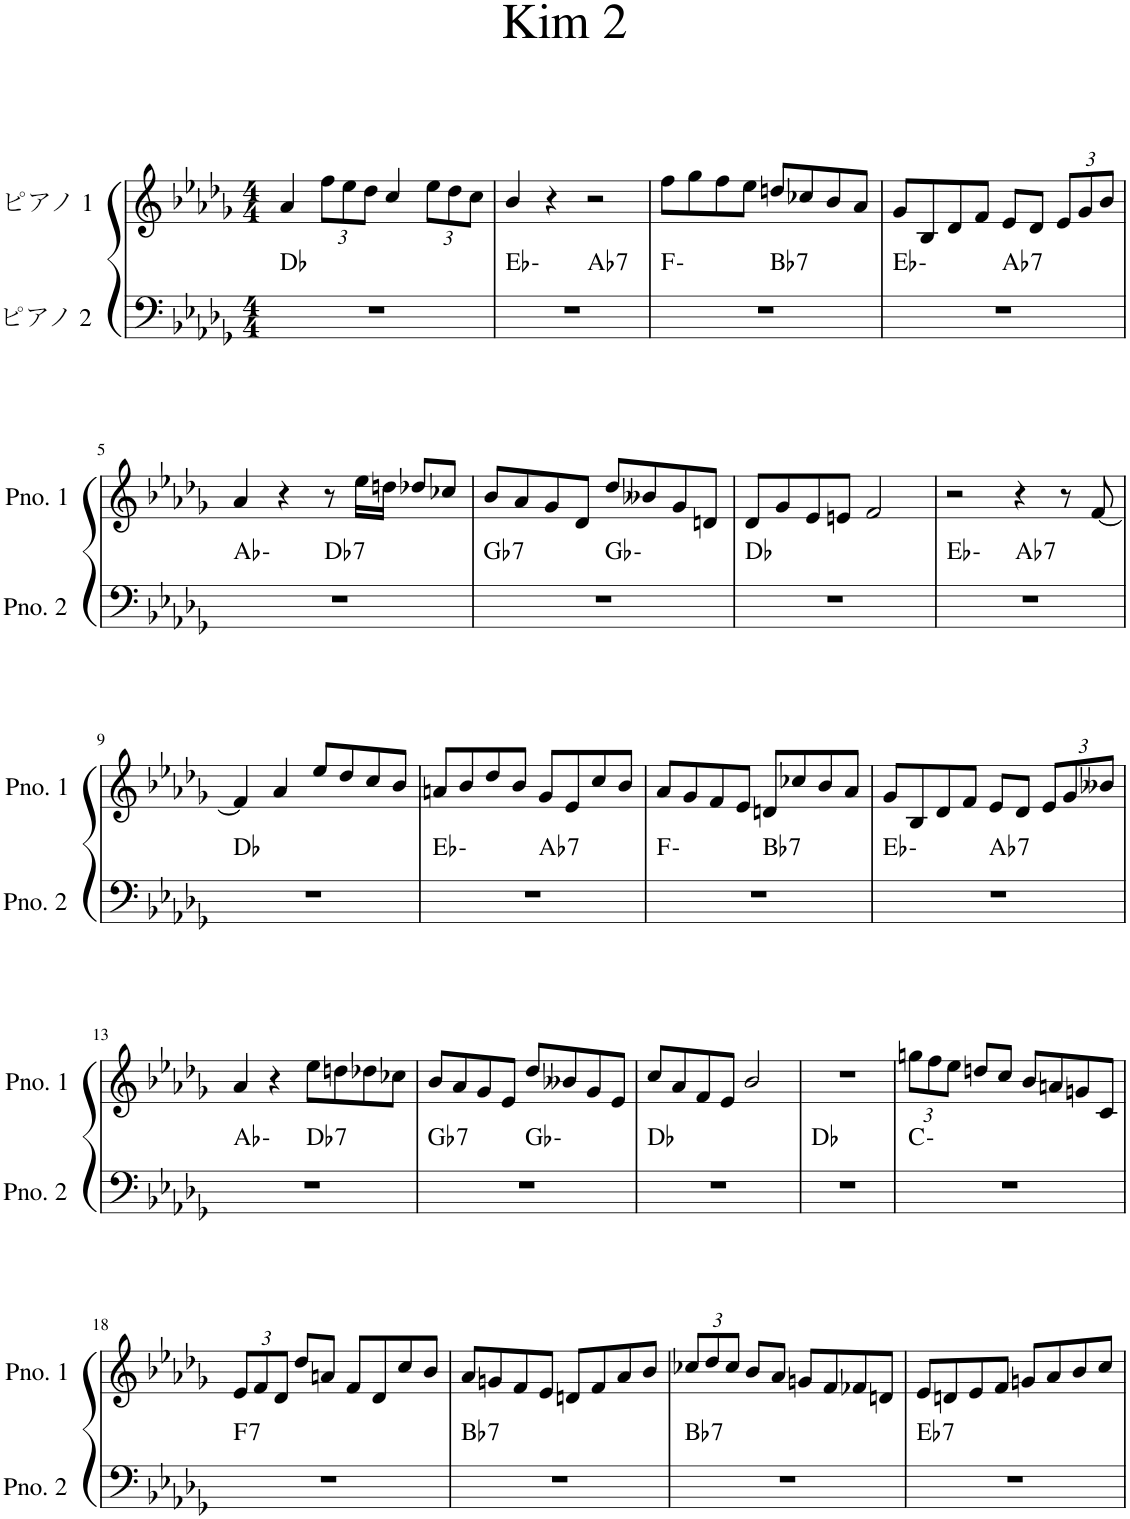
**kern	**harte	**kern
*part2	*part2	*part1
*staff2	*	*staff1
*I"ピアノ 2	*	*I"ピアノ 1
*clefF4	*	*clefG2
*k[b-e-a-d-g-]	*	*k[b-e-a-d-g-]
*M4/4	*	*M4/4
=1	=1	=1
1r	Db:maj	4a-/
*	*	*Xbrackettup
.	.	12ff\L
.	.	12ee-\
.	.	12dd-\J
.	.	4cc/
.	.	12ee-\L
.	.	12dd-\
.	.	12cc\J
=2	=2	=2
*^	*	*
1r	2ryy	Eb:min	4b-/
.	.	.	4r
!	!	!LO:H:kt=7	!
.	2ryy	Ab:7	2r
=3	=3	=3	=3
1r	2ryy	F:min	8ff\L
.	.	.	8gg-\
.	.	.	8ff\
.	.	.	8ee-\J
!	!	!LO:H:kt=7	!
.	2ryy	Bb:7	8ddn/L
.	.	.	8cc-X/
.	.	.	8b-/
.	.	.	8a-/J
=4	=4	=4	=4
1r	2ryy	Eb:min	8g-/L
.	.	.	8B-/
.	.	.	8d-/
.	.	.	8f/J
!	!	!LO:H:kt=7	!
.	2ryy	Ab:7	8e-/L
.	.	.	8d-/J
.	.	.	12e-/L
.	.	.	12g-/
.	.	.	12b-/J
!!LO:LB:g=z
=5	=5	=5	=5
1r	2ryy	Ab:min	4a-/
.	.	.	4r
!	!	!LO:H:kt=7	!
.	2ryy	Db:7	8r
.	.	.	16ee-\LL
.	.	.	16ddn\JJ
.	.	.	8dd-X/L
.	.	.	8cc-X/J
=6	=6	=6	=6
!	!	!LO:H:kt=7	!
1r	2ryy	Gb:7	8b-/L
.	.	.	8a-/
.	.	.	8g-/
.	.	.	8d-/J
.	2ryy	Gb:min	8dd-/L
.	.	.	8b--X/
.	.	.	8g-/
.	.	.	8dn/J
*v	*v	*	*
=7	=7	=7
1r	Db:maj	8d-/L
.	.	8g-/
.	.	8e-/
.	.	8en/J
.	.	2f/
=8	=8	=8
*^	*	*
1r	2ryy	Eb:min	2r
!	!	!LO:H:kt=7	!
.	2ryy	Ab:7	4r
.	.	.	8r
.	.	.	[8f/
*v	*v	*	*
!!LO:LB:g=z
=9	=9	=9
1r	Db:maj	4f/]
.	.	4a-/
.	.	8ee-/L
.	.	8dd-/
.	.	8cc/
.	.	8b-/J
=10	=10	=10
*^	*	*
1r	2ryy	Eb:min	8an/L
.	.	.	8b-/
.	.	.	8dd-/
.	.	.	8b-/J
!	!	!LO:H:kt=7	!
.	2ryy	Ab:7	8g-/L
.	.	.	8e-/
.	.	.	8cc/
.	.	.	8b-/J
=11	=11	=11	=11
1r	2ryy	F:min	8a-/L
.	.	.	8g-/
.	.	.	8f/
.	.	.	8e-/J
!	!	!LO:H:kt=7	!
.	2ryy	Bb:7	8dn/L
.	.	.	8cc-X/
.	.	.	8b-/
.	.	.	8a-/J
=12	=12	=12	=12
1r	2ryy	Eb:min	8g-/L
.	.	.	8B-/
.	.	.	8d-/
.	.	.	8f/J
!	!	!LO:H:kt=7	!
.	2ryy	Ab:7	8e-/L
.	.	.	8d-/J
.	.	.	12e-/L
.	.	.	12g-/
.	.	.	12b--X/J
!!LO:LB:g=z
=13	=13	=13	=13
1r	2ryy	Ab:min	4a-/
.	.	.	4r
!	!	!LO:H:kt=7	!
.	2ryy	Db:7	8ee-\L
.	.	.	8ddn\
.	.	.	8dd-X\
.	.	.	8cc-X\J
=14	=14	=14	=14
!	!	!LO:H:kt=7	!
1r	2ryy	Gb:7	8b-/L
.	.	.	8a-/
.	.	.	8g-/
.	.	.	8e-/J
.	2ryy	Gb:min	8dd-/L
.	.	.	8b--X/
.	.	.	8g-/
.	.	.	8e-/J
*v	*v	*	*
=15	=15	=15
1r	Db:maj	8cc/L
.	.	8a-/
.	.	8f/
.	.	8e-/J
.	.	2b-/
=16	=16	=16
1r	Db:maj	1r
=17	=17	=17
1r	C:min	12ggn\L
.	.	12ff\
.	.	12ee-\J
.	.	8ddn/L
.	.	8cc/J
.	.	8b-/L
.	.	8an/
.	.	8gn/
.	.	8c/J
!!LO:LB:g=z
=18	=18	=18
!	!LO:H:kt=7	!
1r	F:7	12e-/L
.	.	12f/
.	.	12d-/J
.	.	8dd-/L
.	.	8an/J
.	.	8f/L
.	.	8d-/
.	.	8cc/
.	.	8b-/J
=19	=19	=19
!	!LO:H:kt=7	!
1r	Bb:7	8a-/L
.	.	8gn/
.	.	8f/
.	.	8e-/J
.	.	8dn/L
.	.	8f/
.	.	8a-/
.	.	8b-/J
=20	=20	=20
!	!LO:H:kt=7	!
1r	Bb:7	12cc-X/L
.	.	12dd-/
.	.	12cc-/J
.	.	8b-/L
.	.	8a-/J
.	.	8gn/L
.	.	8f/
.	.	8f-X/
.	.	8dn/J
=21	=21	=21
!	!LO:H:kt=7	!
1r	Eb:7	8e-/L
.	.	8dn/
.	.	8e-/
.	.	8f/J
.	.	8gn/L
.	.	8a-/
.	.	8b-/
.	.	8cc/J
=	=	=
*-	*-	*-
